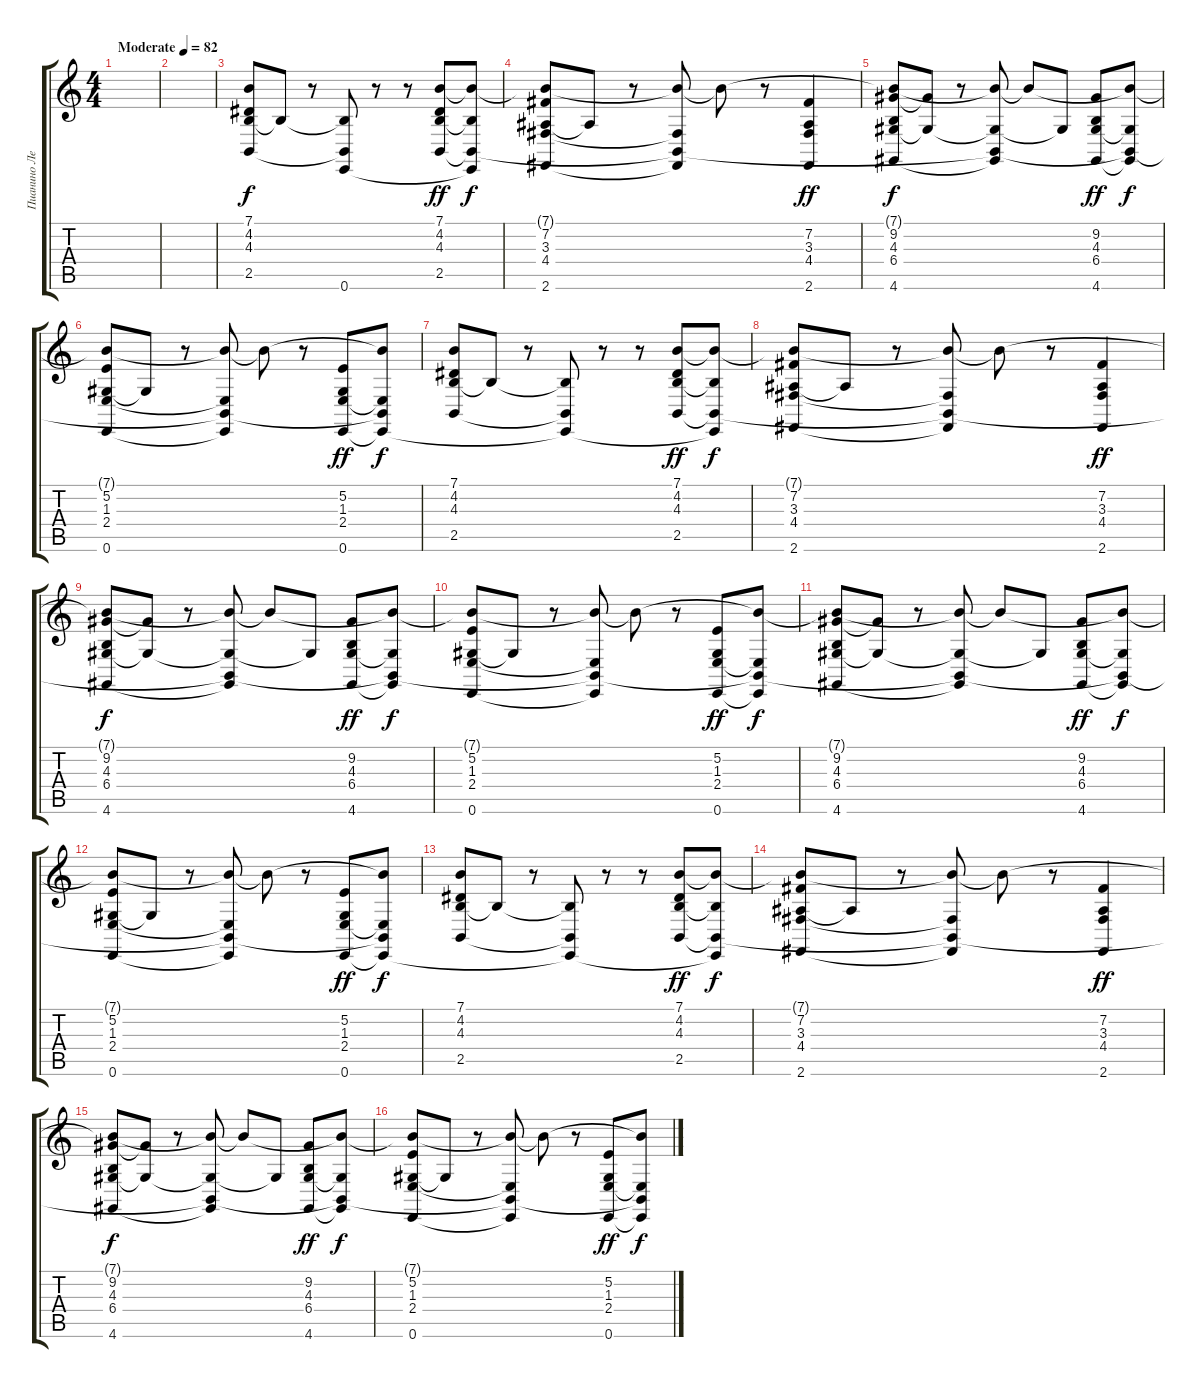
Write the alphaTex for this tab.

\track ("Пианино Левая Рука" "Пианино Ле") {instrument acousticgrandpiano}
\staff {score tabs}
\tuning (E4 B3 G3 D3 A2 E2) {hide}
\ts (4 4)
\tempo (82 "Moderate")
\clef g2
\ks c
|
|
(7.1 4.2 4.3 2.5).8 4.3{t}.8 r.8 (4.3{t} 2.5{t} 0.6).8 r.8 r.8 (7.1 4.2 4.3 2.5).8{dy ff} (7.1{t} 4.3{t} 2.5{t} 0.6{t}).8{dy f} |
(7.1{t} 7.2 3.3 4.4 2.6).8 3.3{t}.8 r.8 (7.1{t} 4.4{t} 2.5{t} 2.6{t}).8 7.1{t}.8 r.8 (7.2 3.3 4.4 2.6).4{dy ff} |
(7.1{t} 9.2 4.3 6.4 4.6).8{dy f} (9.2{t} 6.4{t}).8 r.8 (7.1{t} 6.4{t} 2.5{t} 4.6{t}).8 7.1{t}.8 6.4{t}.8 (9.2 4.3 6.4 4.6).8{dy ff} (7.1{t} 6.4{t} 2.5{t} 4.6{t}).8{dy f} |
(7.1{t} 5.2 1.3 2.4 0.6).8 1.3{t}.8 r.8 (7.1{t} 2.4{t} 2.5{t} 0.6{t}).8 7.1{t}.8 r.8 (5.2 1.3 2.4 0.6).8{dy ff} (7.1{t} 2.4{t} 2.5{t} 0.6{t}).8{dy f} |
(7.1 4.2 4.3 2.5).8 4.3{t}.8 r.8 (4.3{t} 2.5{t} 0.6{t}).8 r.8 r.8 (7.1 4.2 4.3 2.5).8{dy ff} (7.1{t} 4.3{t} 2.5{t} 0.6{t}).8{dy f} |
(7.1{t} 7.2 3.3 4.4 2.6).8 3.3{t}.8 r.8 (7.1{t} 4.4{t} 2.5{t} 2.6{t}).8 7.1{t}.8 r.8 (7.2 3.3 4.4 2.6).4{dy ff} |
(7.1{t} 9.2 4.3 6.4 4.6).8{dy f} (9.2{t} 6.4{t}).8 r.8 (7.1{t} 6.4{t} 2.5{t} 4.6{t}).8 7.1{t}.8 6.4{t}.8 (9.2 4.3 6.4 4.6).8{dy ff} (7.1{t} 6.4{t} 2.5{t} 4.6{t}).8{dy f} |
(7.1{t} 5.2 1.3 2.4 0.6).8 1.3{t}.8 r.8 (7.1{t} 2.4{t} 2.5{t} 0.6{t}).8 7.1{t}.8 r.8 (5.2 1.3 2.4 0.6).8{dy ff} (7.1{t} 2.4{t} 2.5{t} 0.6{t}).8{dy f} |
(7.1{t} 9.2 4.3 6.4 4.6).8 (9.2{t} 6.4{t}).8 r.8 (7.1{t} 6.4{t} 2.5{t} 4.6{t}).8 7.1{t}.8 6.4{t}.8 (9.2 4.3 6.4 4.6).8{dy ff} (7.1{t} 6.4{t} 2.5{t} 4.6{t}).8{dy f} |
(7.1{t} 5.2 1.3 2.4 0.6).8 1.3{t}.8 r.8 (7.1{t} 2.4{t} 2.5{t} 0.6{t}).8 7.1{t}.8 r.8 (5.2 1.3 2.4 0.6).8{dy ff} (7.1{t} 2.4{t} 2.5{t} 0.6{t}).8{dy f} |
(7.1 4.2 4.3 2.5).8 4.3{t}.8 r.8 (4.3{t} 2.5{t} 0.6{t}).8 r.8 r.8 (7.1 4.2 4.3 2.5).8{dy ff} (7.1{t} 4.3{t} 2.5{t} 0.6{t}).8{dy f} |
(7.1{t} 7.2 3.3 4.4 2.6).8 3.3{t}.8 r.8 (7.1{t} 4.4{t} 2.5{t} 2.6{t}).8 7.1{t}.8 r.8 (7.2 3.3 4.4 2.6).4{dy ff} |
(7.1{t} 9.2 4.3 6.4 4.6).8{dy f} (9.2{t} 6.4{t}).8 r.8 (7.1{t} 6.4{t} 2.5{t} 4.6{t}).8 7.1{t}.8 6.4{t}.8 (9.2 4.3 6.4 4.6).8{dy ff} (7.1{t} 6.4{t} 2.5{t} 4.6{t}).8{dy f} |
(7.1{t} 5.2 1.3 2.4 0.6).8 1.3{t}.8 r.8 (7.1{t} 2.4{t} 2.5{t} 0.6{t}).8 7.1{t}.8 r.8 (5.2 1.3 2.4 0.6).8{dy ff} (7.1{t} 2.4{t} 2.5{t} 0.6{t}).8{dy f}
